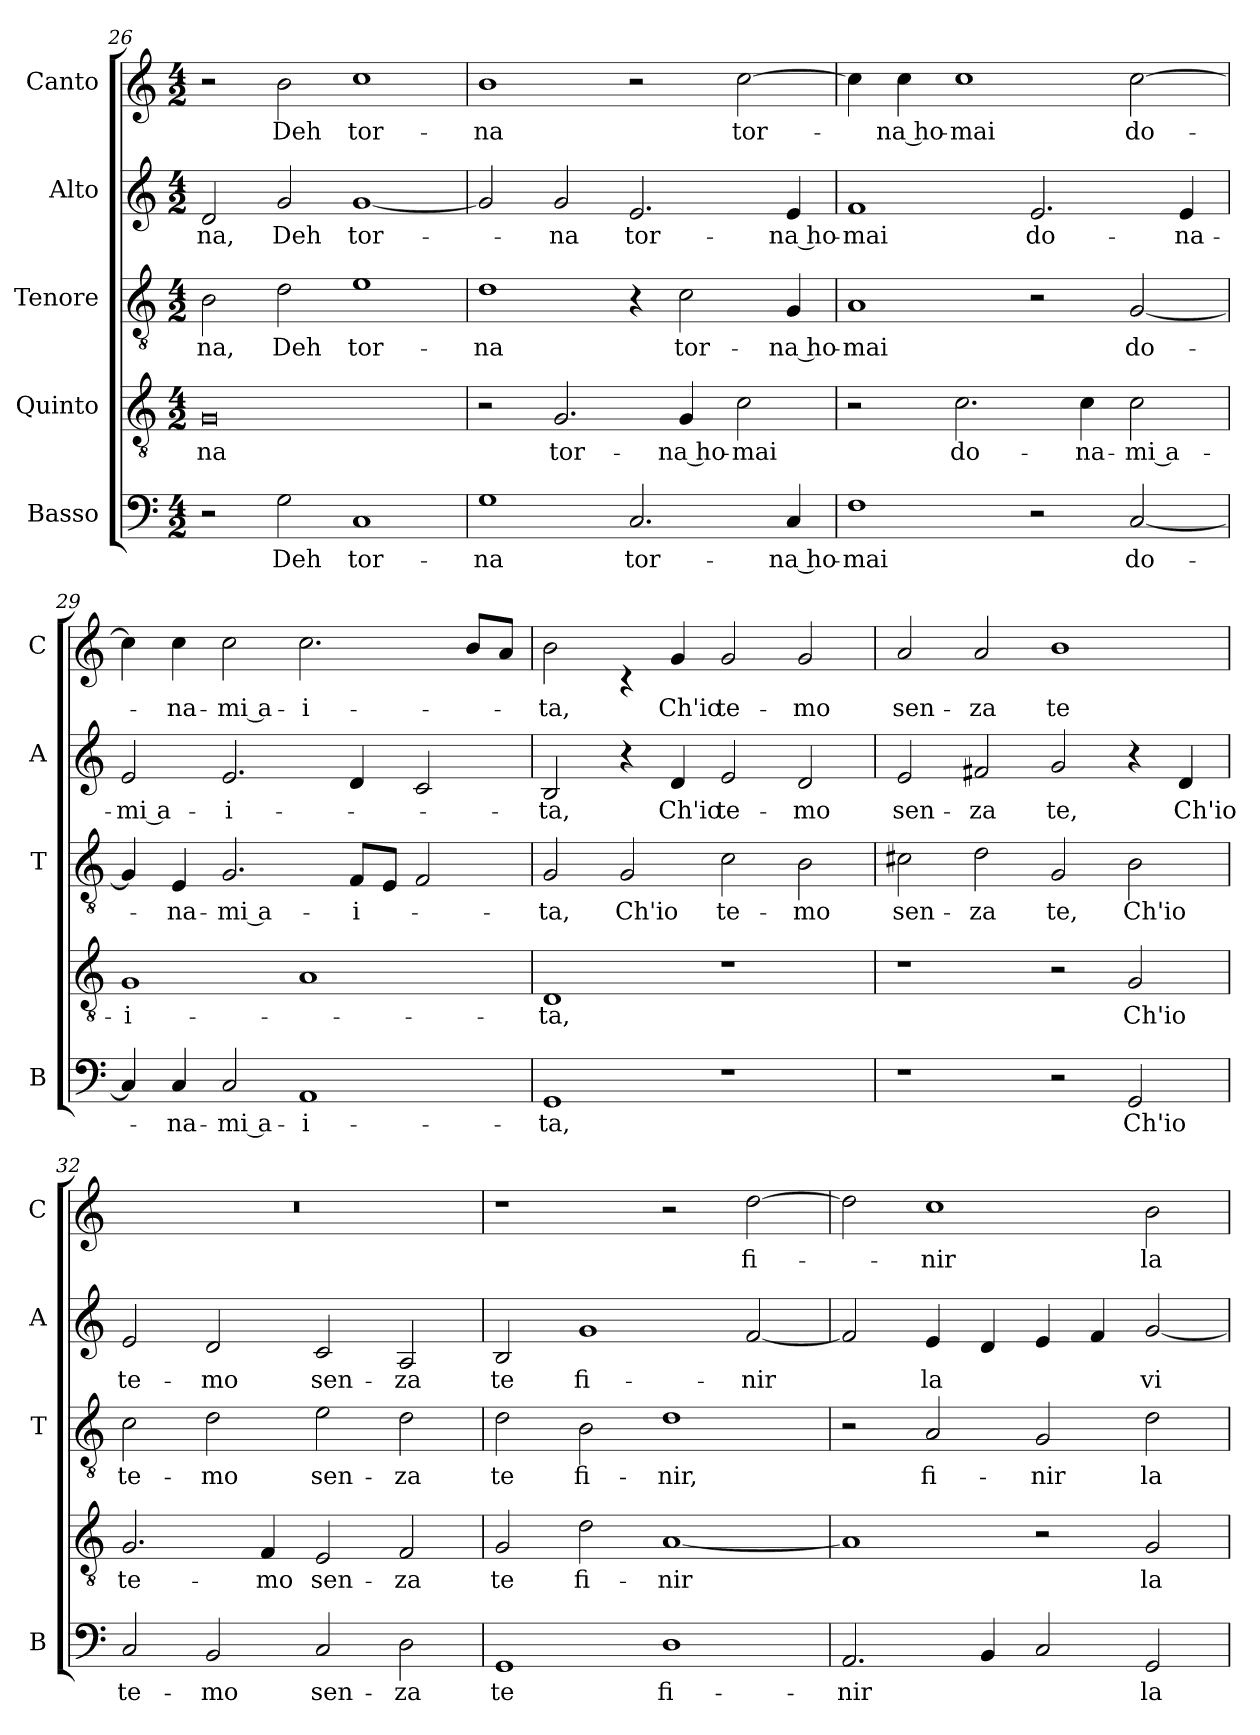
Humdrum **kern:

**kern	**text	**kern	**text	**kern	**text	**kern	**text	**kern	**text
*part5	*part5	*part4	*part4	*part3	*part3	*part2	*part2	*part1	*part1
*staff5	*staff5	*staff4	*staff4	*staff3	*staff3	*staff2	*staff2	*staff1	*staff1
*I"Basso	*	*I"Quinto	*	*I"Tenore	*	*I"Alto	*	*I"Canto	*
*I'B	*	*	*	*I'T	*	*I'A	*	*I'C	*
*clefF4	*	*clefGv2	*	*clefGv2	*	*clefG2	*	*clefG2	*
*k[]	*	*k[]	*	*k[]	*	*k[]	*	*k[]	*
*C:	*	*C:	*	*C:	*	*C:	*	*C:	*
*M4/2	*	*M4/2	*	*M4/2	*	*M4/2	*	*M4/2	*
=26	=26	=26	=26	=26	=26	=26	=26	=26	=26
!	!	!	!LO:LY:b	!	!LO:LY:b	!	!LO:LY:b	!	!
2r	.	0G	-na	2B\	-na,	2d/	-na,	2r	.
!	!LO:LY:b	!	!	!	!LO:LY:b	!	!LO:LY:b	!	!LO:LY:b
2G\	Deh	.	.	2d\	Deh	2g/	Deh	2b\	Deh
!	!LO:LY:b	!	!	!	!LO:LY:b	!	!LO:LY:b	!	!LO:LY:b
1C	tor-	.	.	1e	tor-	[1g	tor-	1cc	tor-
=27	=27	=27	=27	=27	=27	=27	=27	=27	=27
!	!LO:LY:b	!	!	!	!LO:LY:b	!	!	!	!LO:LY:b
1G	-na	2r	.	1d	-na	2g/]	.	1b	-na
!	!	!	!LO:LY:b	!	!	!	!LO:LY:b	!	!
.	.	2.G/	tor-	.	.	2g/	-na	.	.
!	!LO:LY:b	!	!	!	!	!	!LO:LY:b	!	!
2.C/	tor-	.	.	4r	.	2.e/	tor-	2r	.
!	!	!	!LO:LY:b	!	!LO:LY:b	!	!	!	!
.	.	4G/	-na ho-	2c\	tor-	.	.	.	.
!	!	!	!LO:LY:b	!	!	!	!	!	!LO:LY:b
.	.	2c\	-mai	.	.	.	.	[2cc\	tor-
!	!LO:LY:b	!	!	!	!LO:LY:b	!	!LO:LY:b	!	!
4C/	-na ho-	.	.	4G/	-na ho-	4e/	-na ho-	.	.
=28	=28	=28	=28	=28	=28	=28	=28	=28	=28
!	!LO:LY:b	!	!	!	!LO:LY:b	!	!LO:LY:b	!	!
1F	-mai	2r	.	1A	-mai	1f	-mai	4cc\]	.
!	!	!	!	!	!	!	!	!	!LO:LY:b
.	.	.	.	.	.	.	.	4cc\	-na ho-
!	!	!	!LO:LY:b	!	!	!	!	!	!LO:LY:b
.	.	2.c\	do-	.	.	.	.	1cc	-mai
!	!	!	!	!	!	!	!LO:LY:b	!	!
2r	.	.	.	2r	.	2.e/	do-	.	.
!	!	!	!LO:LY:b	!	!	!	!	!	!
.	.	4c\	-na-	.	.	.	.	.	.
!	!LO:LY:b	!	!LO:LY:b	!	!LO:LY:b	!	!	!	!LO:LY:b
[2C/	do-	2c\	-mi a-	[2G/	do-	.	.	[2cc\	do-
!	!	!	!	!	!	!	!LO:LY:b	!	!
.	.	.	.	.	.	4e/	-na-	.	.
!!LO:PB:g=z
=29	=29	=29	=29	=29	=29	=29	=29	=29	=29
!	!	!	!LO:LY:b	!	!	!	!LO:LY:b	!	!
4C/]	.	1G	-i-	4G/]	.	2e/	-mi a-	4cc\]	.
!	!LO:LY:b	!	!	!	!LO:LY:b	!	!	!	!LO:LY:b
4C/	-na-	.	.	4E/	-na-	.	.	4cc\	-na-
!	!LO:LY:b	!	!	!	!LO:LY:b	!	!LO:LY:b	!	!LO:LY:b
2C/	-mi a-	.	.	2.G/	-mi a-	2.e/	-i-	2cc\	-mi a-
!	!LO:LY:b	!	!	!	!	!	!	!	!LO:LY:b
1AA	-i-	1A	.	.	.	.	.	2.cc\	-i-
!	!	!	!	!	!LO:LY:b	!	!	!	!
.	.	.	.	8F/L	-i-	4d/	.	.	.
.	.	.	.	8E/J	.	.	.	.	.
.	.	.	.	2F/	.	2c/	.	.	.
.	.	.	.	.	.	.	.	8b/L	.
.	.	.	.	.	.	.	.	8a/J	.
=30	=30	=30	=30	=30	=30	=30	=30	=30	=30
!	!LO:LY:b	!	!LO:LY:b	!	!LO:LY:b	!	!LO:LY:b	!	!LO:LY:b
1GG	-ta,	1D	-ta,	2G/	-ta,	2B/	-ta,	2b\	-ta,
!	!	!	!	!	!LO:LY:b	!	!	!	!
.	.	.	.	2G/	Ch'io	4r	.	4rc	.
!	!	!	!	!	!	!	!LO:LY:b	!	!LO:LY:b
.	.	.	.	.	.	4d/	Ch'io	4g/	Ch'io
!	!	!	!	!	!LO:LY:b	!	!LO:LY:b	!	!LO:LY:b
1r	.	1r	.	2c\	te-	2e/	te-	2g/	te-
!	!	!	!	!	!LO:LY:b	!	!LO:LY:b	!	!LO:LY:b
.	.	.	.	2B\	-mo	2d/	-mo	2g/	-mo
=31	=31	=31	=31	=31	=31	=31	=31	=31	=31
!	!	!	!	!	!LO:LY:b	!	!LO:LY:b	!	!LO:LY:b
1r	.	1r	.	2c#X\	sen-	2e/	sen-	2a/	sen-
!	!	!	!	!	!LO:LY:b	!	!LO:LY:b	!	!LO:LY:b
.	.	.	.	2d\	-za	2f#X/	-za	2a/	-za
!	!	!	!	!	!LO:LY:b	!	!LO:LY:b	!	!LO:LY:b
2r	.	2r	.	2G/	te,	2g/	te,	1b	te
!	!LO:LY:b	!	!LO:LY:b	!	!LO:LY:b	!	!	!	!
2GG/	Ch'io	2G/	Ch'io	2B\	Ch'io	4r	.	.	.
!	!	!	!	!	!	!	!LO:LY:b	!	!
.	.	.	.	.	.	4d/	Ch'io	.	.
=32	=32	=32	=32	=32	=32	=32	=32	=32	=32
!	!LO:LY:b	!	!LO:LY:b	!	!LO:LY:b	!	!LO:LY:b	!	!
2C/	te-	2.G/	te-	2c\	te-	2e/	te-	0r	.
!	!LO:LY:b	!	!	!	!LO:LY:b	!	!LO:LY:b	!	!
2BB/	-mo	.	.	2d\	-mo	2d/	-mo	.	.
!	!	!	!LO:LY:b	!	!	!	!	!	!
.	.	4F/	-mo	.	.	.	.	.	.
!	!LO:LY:b	!	!LO:LY:b	!	!LO:LY:b	!	!LO:LY:b	!	!
2C/	sen-	2E/	sen-	2e\	sen-	2c/	sen-	.	.
!	!LO:LY:b	!	!LO:LY:b	!	!LO:LY:b	!	!LO:LY:b	!	!
2D\	-za	2F/	-za	2d\	-za	2A/	-za	.	.
!!LO:LB:g=z
=33	=33	=33	=33	=33	=33	=33	=33	=33	=33
!	!LO:LY:b	!	!LO:LY:b	!	!LO:LY:b	!	!LO:LY:b	!	!
1GG	te	2G/	te	2d\	te	2B/	te	1r	.
!	!	!	!LO:LY:b	!	!LO:LY:b	!	!LO:LY:b	!	!
.	.	2d\	fi-	2B\	fi-	1g	fi-	.	.
!	!LO:LY:b	!	!LO:LY:b	!	!LO:LY:b	!	!	!	!
1D	fi-	[1A	-nir	1d	-nir,	.	.	2r	.
!	!	!	!	!	!	!	!LO:LY:b	!	!LO:LY:b
.	.	.	.	.	.	[2f/	-nir	[2dd\	fi-
=34	=34	=34	=34	=34	=34	=34	=34	=34	=34
!	!LO:LY:b	!	!	!	!	!	!	!	!
2.AA/	-nir	1A]	.	2r	.	2f/]	.	2dd\]	.
!	!	!	!	!	!LO:LY:b	!	!LO:LY:b	!	!LO:LY:b
.	.	.	.	2A/	fi-	4e/	la	1cc	-nir
4BB/	.	.	.	.	.	4d/	.	.	.
!	!	!	!	!	!LO:LY:b	!	!	!	!
2C/	.	2r	.	2G/	-nir	4e/	.	.	.
.	.	.	.	.	.	4f/	.	.	.
!	!LO:LY:b	!	!LO:LY:b	!	!LO:LY:b	!	!LO:LY:b	!	!LO:LY:b
2GG/	la	2G/	la	2d\	la	[2g/	vi-	2b\	la
=	=	=	=	=	=	=	=	=	=
*-	*-	*-	*-	*-	*-	*-	*-	*-	*-
